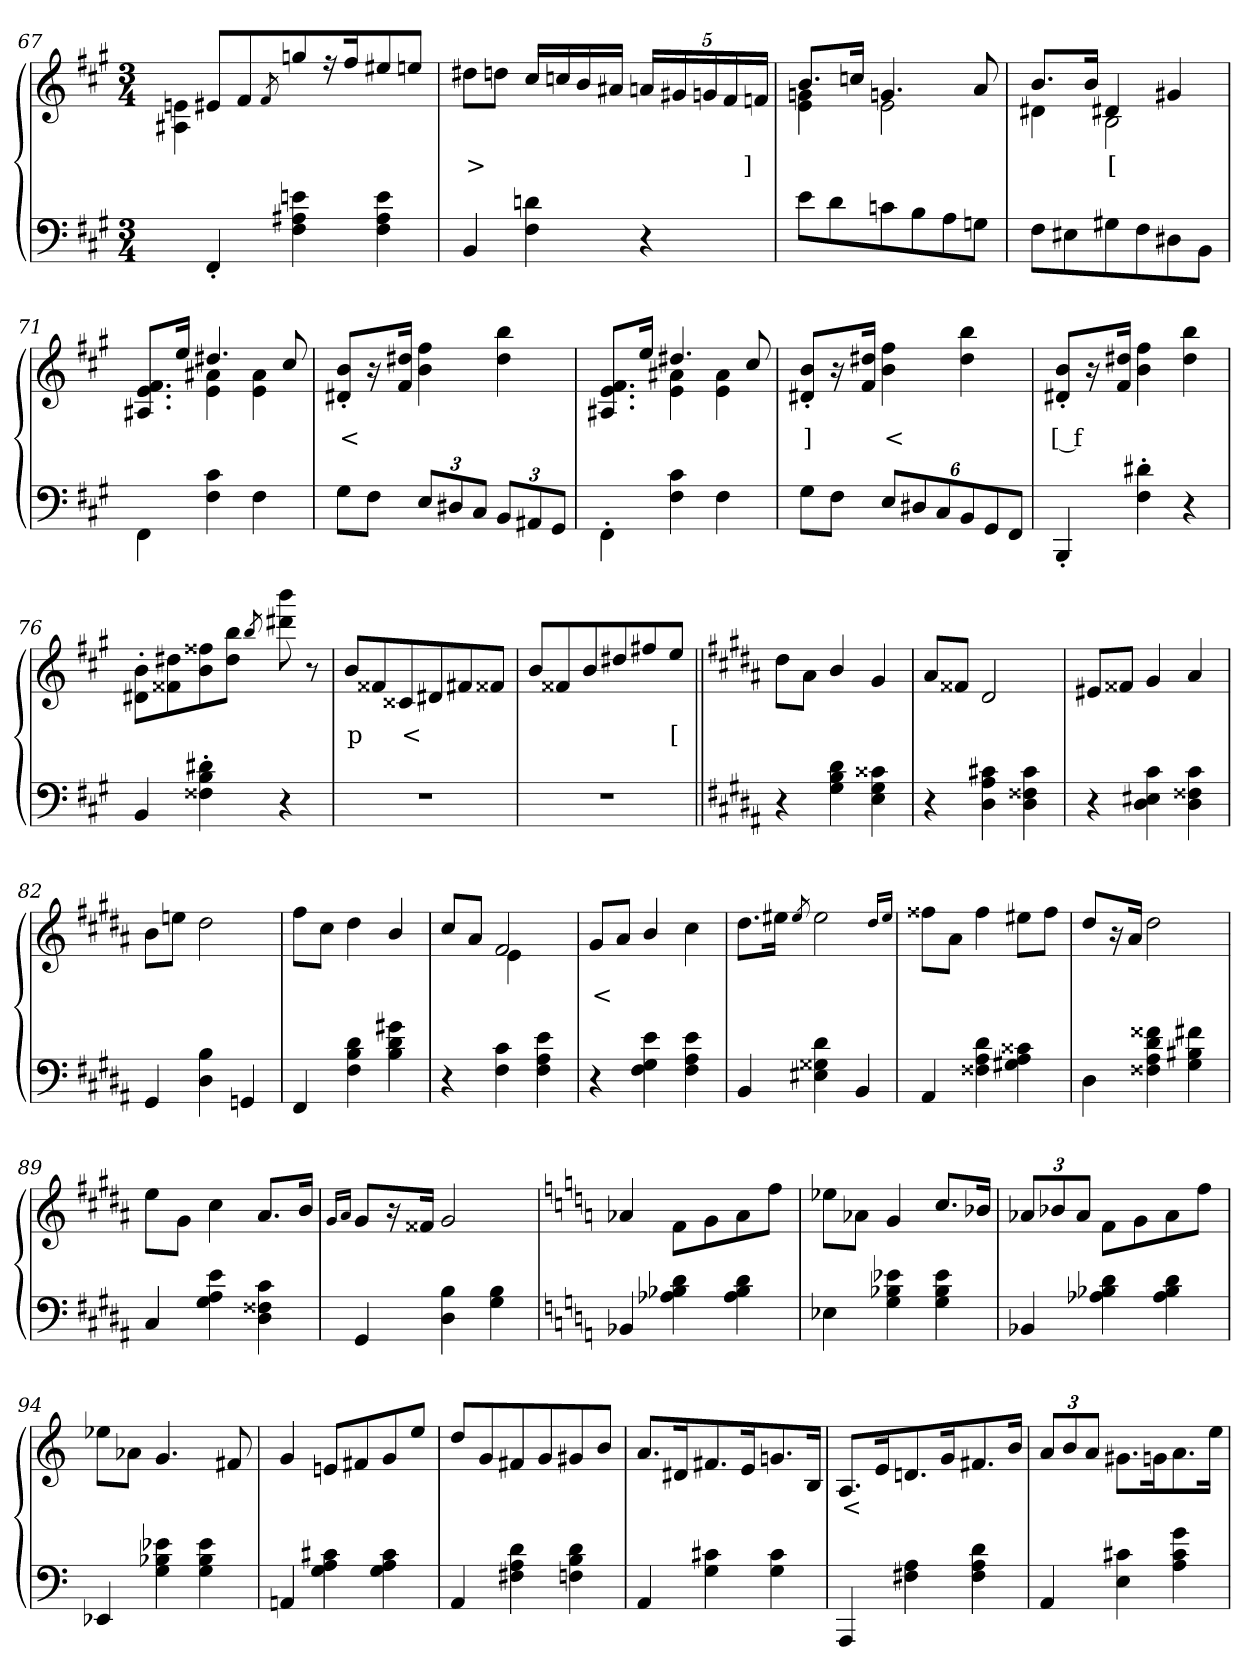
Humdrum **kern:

**kern	**kern	**text
*part2	*part1	*part1
*staff2	*staff1	*staff1
*clefF4	*clefG2	*
*k[f#c#g#]	*k[f#c#g#]	*
*M3/4	*M3/4	*
=67	=67	=67
*	*^	*
4FF#'>	8e#XL	4en 4A#X	.
.	8f#	.	.
.	8qf#/	.	.
4en 4A#X 4F#	8ggn	2ryy	.
.	16r	.	.
.	16ff#	.	.
4e 4A# 4F#	8ee#	.	.
.	8eenJ	.	.
*	*v	*v	*
=68	=68	=68
4BB	8dd#X\L	>
.	8ddnJ	.
4dn 4F#	16cc#/LL	.
.	16ccn	.
.	16b	.
.	16a#XJJ	.
4r	20anLL	.
.	20g#X	.
.	20gn	.
.	20f#	.
.	20fnJJ	]
=69	=69	=69
*	*^	*
8eL	8.bL	4gn 4e	.
8d	.	.	.
.	16ccnJ	.	.
8cn	4.gn	2e	.
8B	.	.	.
8A	.	.	.
8GnJ	8a	.	.
=70	=70	=70	=70
8F#L	8.bL	4d#	.
8E#X	.	.	.
.	16bJk	.	.
8G#X	4d#X	2B	[
8F#	.	.	.
8D#X	4g#X	.	.
8BBJ	.	.	.
=71	=71	=71	=71
4FF#\	8.f# 8.e 8.A#XL	4ryy	.
.	16eeJk	.	.
4c# 4F#	4.dd#X	4a# 4e	.
4F#	.	4a# 4e	.
.	8cc#	.	.
*	*v	*v	*
=72	=72	=72
8G#L	8b'> 8d#X'>L	<
8F#J	16r	.
.	16dd# 16f#Jk	.
12E/L	4ff# 4b	.
12D#X	.	.
12C#J	.	.
12BB/L	4bb 4dd#	.
12AA#X	.	.
12GG#J	.	.
=73	=73	=73
*	*^	*
4FF#'>\	8.f# 8.e 8.A#XL	4ryy	.
.	16eeJk	.	.
4c# 4F#	4.dd#X	4a# 4e	.
4F#	.	4a# 4e	.
.	8cc#	.	.
*	*v	*v	*
=74	=74	=74
8G#L	8b'> 8d#X'>L	]
8F#J	16r	.
.	16dd# 16f#Jk	.
12E/L	4ff# 4b	<
12D#X	.	.
12C#	.	.
12BB/	4bb 4dd#	.
12GG#	.	.
12FF#J	.	.
=75	=75	=75
4BBB'>	8b'> 8d#X'>L	[ f
.	16r	.
.	16dd# 16f#Jk	.
4d#X'> 4F#'>	4ff# 4b	.
4r	4bb 4dd#	.
=76	=76	=76
4BB	8b'> 8d#X'>L	.
.	8dd# 8f##X	.
4d#X'> 4B'> 4F##X'>	8ff## 8b	.
.	8bb 8dd#J	.
.	8qbb/	.
4r	8bbb 8ddd#	.
.	8r	.
=77	=77	=77
2.r	8b/L	p
.	8f##X	.
.	8c##X	<
.	8d#X	.
.	8f#X	.
.	8f##XJ	.
=78	=78	=78
2.r	8b/L	.
.	8f##X	.
.	8b	.
.	8dd#X	.
.	8ff#X	.
.	8eeJ	[
=79||	=79||	=79||
*k[f#c#g#d#a#]	*k[f#c#g#d#a#]	*
4r	8dd#\L	.
.	8a#J	.
4d# 4B 4G#	4b/	.
4c##X 4G# 4E	4g#	.
=80	=80	=80
4r	8a#L	.
.	8f##XJ	.
4c#X 4A# 4D#	2d#	.
4c# 4F##X 4D#	.	.
=81	=81	=81
4r	8e#XL	.
.	8f##XJ	.
4c# 4E#X 4D#	4g#	.
4c# 4F##X 4D#	4a#	.
=82	=82	=82
4GG#	8bL	.
.	8eenJ	.
4B 4D#	2dd#	.
4GGn	.	.
=83	=83	=83
4FF#	8ff#L	.
.	8cc#J	.
4d# 4B 4F#	4dd#	.
4g#X 4d# 4B	4b/	.
=84	=84	=84
*	*^	*
4r	8cc#/L	4ryy	.
.	8a#J	.	.
4c# 4F#	2f#	4e	.
4e 4A# 4F#	.	4ryy	.
*	*v	*v	*
=85	=85	=85
4r	8g#/L	<
.	8a#J	.
4e 4G# 4F#	4b/	.
4e 4A# 4F#	4cc#	.
=86	=86	=86
4BB	8.dd#L	.
.	16ee#XJk	.
.	8qee#/	.
4d# 4G##X 4E#X	2ee#	.
4BB	.	.
.	16qqdd#/LL	.
.	16qqee#/JJ	.
=87	=87	=87
4AA#	8ff##XL	.
.	8a#J	.
4d# 4A# 4F##X	4ff##	.
4c##X 4A# 4G#X	8ee#XL	.
.	8ff##J	.
=88	=88	=88
4D#	8dd#/L	.
.	16r	.
.	16a#Jk	.
4f##X 4d# 4A# 4F##X	2dd#	.
4f#X 4B#X 4G#	.	.
=89	=89	=89
4C#	8eeL	.
.	8g#J	.
4e 4A# 4G#	4cc#	.
4c# 4F##X 4D#	8.a#/L	.
.	16bJk	.
=90	=90	=90
.	16qqg#/LL	.
.	16qqa#/JJ	.
4GG#	8g#L	.
.	16r	.
.	16f##XJk	.
4B 4D#	2g#	.
4B 4G#	.	.
=91	=91	=91
*k[]	*k[]	*
4BB-X	4a-X	.
4d 4B- 4A-X	8fL	.
.	8g	.
4d 4B- 4A-	8a-	.
.	8ffJ	.
=92	=92	=92
4E-X	8ee-X\L	.
.	8a-XJ	.
4e- 4B-X 4G	4g	.
4e- 4B- 4G	8.cc/L	.
.	16b-XJk	.
=93	=93	=93
4BB-X	12a-XL	.
.	12b-X	.
.	12a-J	.
4d 4B- 4A-X	8fL	.
.	8g	.
4d 4B- 4A-	8a-	.
.	8ffJ	.
=94	=94	=94
4EE-X	8ee-X\L	.
.	8a-XJ	.
4e- 4B-X 4G	4.g	.
4e- 4B- 4G	.	.
.	8f#X	.
=95	=95	=95
4AAn	4g	.
4c#X 4A 4G	8enL	.
.	8f#X	.
4c# 4A 4G	8g	.
.	8eeJ	.
=96	=96	=96
4AA	8ddL	.
.	8g	.
4d 4A 4F#X	8f#X	.
.	8g	.
4d 4B 4Fn	8g#X	.
.	8bJ	.
=97	=97	=97
4AA	8.aL	.
.	16d#X	.
4c#X 4G	8.f#X	.
.	16e	.
4c# 4G	8.gn	.
.	16BJk	.
=98	=98	=98
4AAA	8.AL	<
.	16e	.
4A 4F#X	8.dn	.
.	16g	.
4d 4A 4F#	8.f#X	.
.	16bJk	.
=99	=99	=99
4AA	12aL	.
.	12b	.
.	12aJ	.
4c#X 4E	8.g#XL	.
.	16gn	.
4g 4c# 4A	8.a	.
.	16eeJk	.
=	=	=
*-	*-	*-
